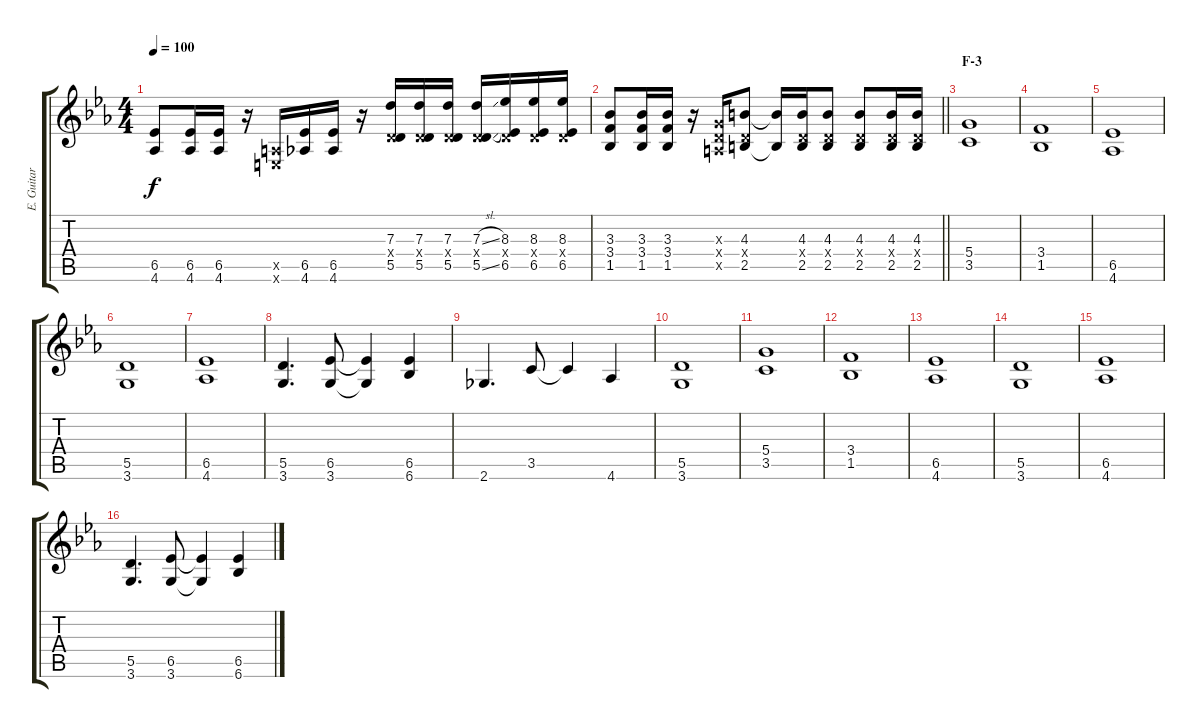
\track ("E. Guitar I" "E. Guitar ") {instrument overdrivenguitar}
\staff {score tabs}
\tuning (E4 B3 G3 D3 A2 E2) {hide}
\ts (4 4)
\tempo 100
\clef g2
\ks eb
(6.5 4.6).8{dy f} (6.5 4.6).16 (6.5 4.6).16 r.16 (0.5{x} 0.6{x}).16 (6.5 4.6).16 (6.5 4.6).16 r.16 (7.3 0.4{x} 5.5).16 (7.3 0.4{x} 5.5).16 (7.3 0.4{x} 5.5).16 (7.3{sl} 0.4{x} 5.5{sl}).16 (8.3 0.4{x} 6.5).16 (8.3 0.4{x} 6.5).16 (8.3 0.4{x} 6.5).16 |
\barLineRight lightlight
(3.3 3.4 1.5).8 (3.3 3.4 1.5).16 (3.3 3.4 1.5).16 r.16 (0.3{x} 0.4{x} 0.5{x}).16 (4.3 0.4{x} 2.5).8 (4.3{t} 2.5{t}).16 (4.3 0.4{x} 2.5).16 (4.3 0.4{x} 2.5).8 (4.3 0.4{x} 2.5).8 (4.3 0.4{x} 2.5).16 (4.3 0.4{x} 2.5).16 |
\section ("" "F-3")
(5.4 3.5).1 |
(3.4 1.5).1 |
(6.5 4.6).1 |
(5.5 3.6).1 |
(6.5 4.6).1 |
(5.5 3.6).4{d} (6.5 3.6).8 (6.5{t} 3.6{t}).4 (6.5 6.6).4 |
2.6.4{d} 3.5.8 3.5{t}.4 4.6.4 |
(5.5 3.6).1 |
(5.4 3.5).1 |
(3.4 1.5).1 |
(6.5 4.6).1 |
(5.5 3.6).1 |
(6.5 4.6).1 |
(5.5 3.6).4{d} (6.5 3.6).8 (6.5{t} 3.6{t}).4 (6.5 6.6).4
